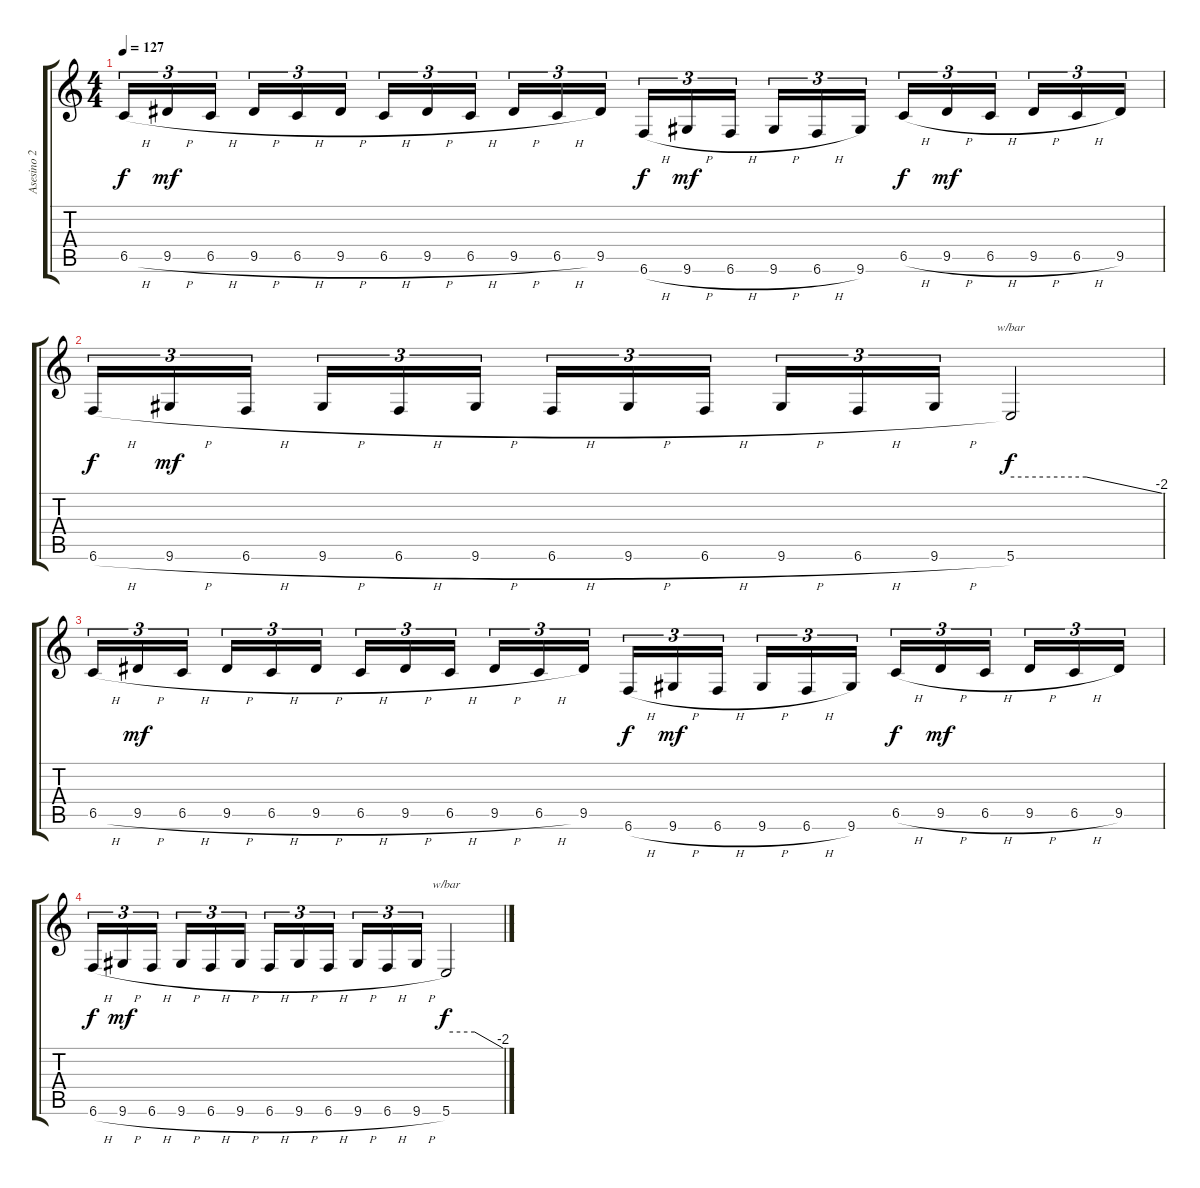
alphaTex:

\track ("Asesino 2" "Asesino 2") {instrument overdrivenguitar}
\staff {score tabs}
\tuning (Db4 Ab3 E3 B2 Gb2 B1) {hide}
\ts (4 4)
\tempo 127
\clef g2
\ks c
6.5{h}.16{tu (3 2) dy f} 9.5{h}.16{tu (3 2) dy mf} 6.5{h}.16{tu (3 2)} 9.5{h}.16{tu (3 2)} 6.5{h}.16{tu (3 2)} 9.5{h}.16{tu (3 2)} 6.5{h}.16{tu (3 2)} 9.5{h}.16{tu (3 2)} 6.5{h}.16{tu (3 2)} 9.5{h}.16{tu (3 2)} 6.5{h}.16{tu (3 2)} 9.5.16{tu (3 2)} 6.6{h}.16{tu (3 2) dy f} 9.6{h}.16{tu (3 2) dy mf} 6.6{h}.16{tu (3 2)} 9.6{h}.16{tu (3 2)} 6.6{h}.16{tu (3 2)} 9.6.16{tu (3 2)} 6.5{h}.16{tu (3 2) dy f} 9.5{h}.16{tu (3 2) dy mf} 6.5{h}.16{tu (3 2)} 9.5{h}.16{tu (3 2)} 6.5{h}.16{tu (3 2)} 9.5.16{tu (3 2)} |
6.6{h}.16{tu (3 2) dy f} 9.6{h}.16{tu (3 2) dy mf} 6.6{h}.16{tu (3 2)} 9.6{h}.16{tu (3 2)} 6.6{h}.16{tu (3 2)} 9.6{h}.16{tu (3 2)} 6.6{h}.16{tu (3 2)} 9.6{h}.16{tu (3 2)} 6.6{h}.16{tu (3 2)} 9.6{h}.16{tu (3 2)} 6.6{h}.16{tu (3 2)} 9.6{h}.16{tu (3 2)} 5.6.2{tbe (custom default 0 0 30 0 60 -8) dy f} |
6.5{h}.16{tu (3 2)} 9.5{h}.16{tu (3 2) dy mf} 6.5{h}.16{tu (3 2)} 9.5{h}.16{tu (3 2)} 6.5{h}.16{tu (3 2)} 9.5{h}.16{tu (3 2)} 6.5{h}.16{tu (3 2)} 9.5{h}.16{tu (3 2)} 6.5{h}.16{tu (3 2)} 9.5{h}.16{tu (3 2)} 6.5{h}.16{tu (3 2)} 9.5.16{tu (3 2)} 6.6{h}.16{tu (3 2) dy f} 9.6{h}.16{tu (3 2) dy mf} 6.6{h}.16{tu (3 2)} 9.6{h}.16{tu (3 2)} 6.6{h}.16{tu (3 2)} 9.6.16{tu (3 2)} 6.5{h}.16{tu (3 2) dy f} 9.5{h}.16{tu (3 2) dy mf} 6.5{h}.16{tu (3 2)} 9.5{h}.16{tu (3 2)} 6.5{h}.16{tu (3 2)} 9.5.16{tu (3 2)} |
6.6{h}.16{tu (3 2) dy f} 9.6{h}.16{tu (3 2) dy mf} 6.6{h}.16{tu (3 2)} 9.6{h}.16{tu (3 2)} 6.6{h}.16{tu (3 2)} 9.6{h}.16{tu (3 2)} 6.6{h}.16{tu (3 2)} 9.6{h}.16{tu (3 2)} 6.6{h}.16{tu (3 2)} 9.6{h}.16{tu (3 2)} 6.6{h}.16{tu (3 2)} 9.6{h}.16{tu (3 2)} 5.6.2{tbe (custom default 0 0 30 0 60 -8) dy f}
